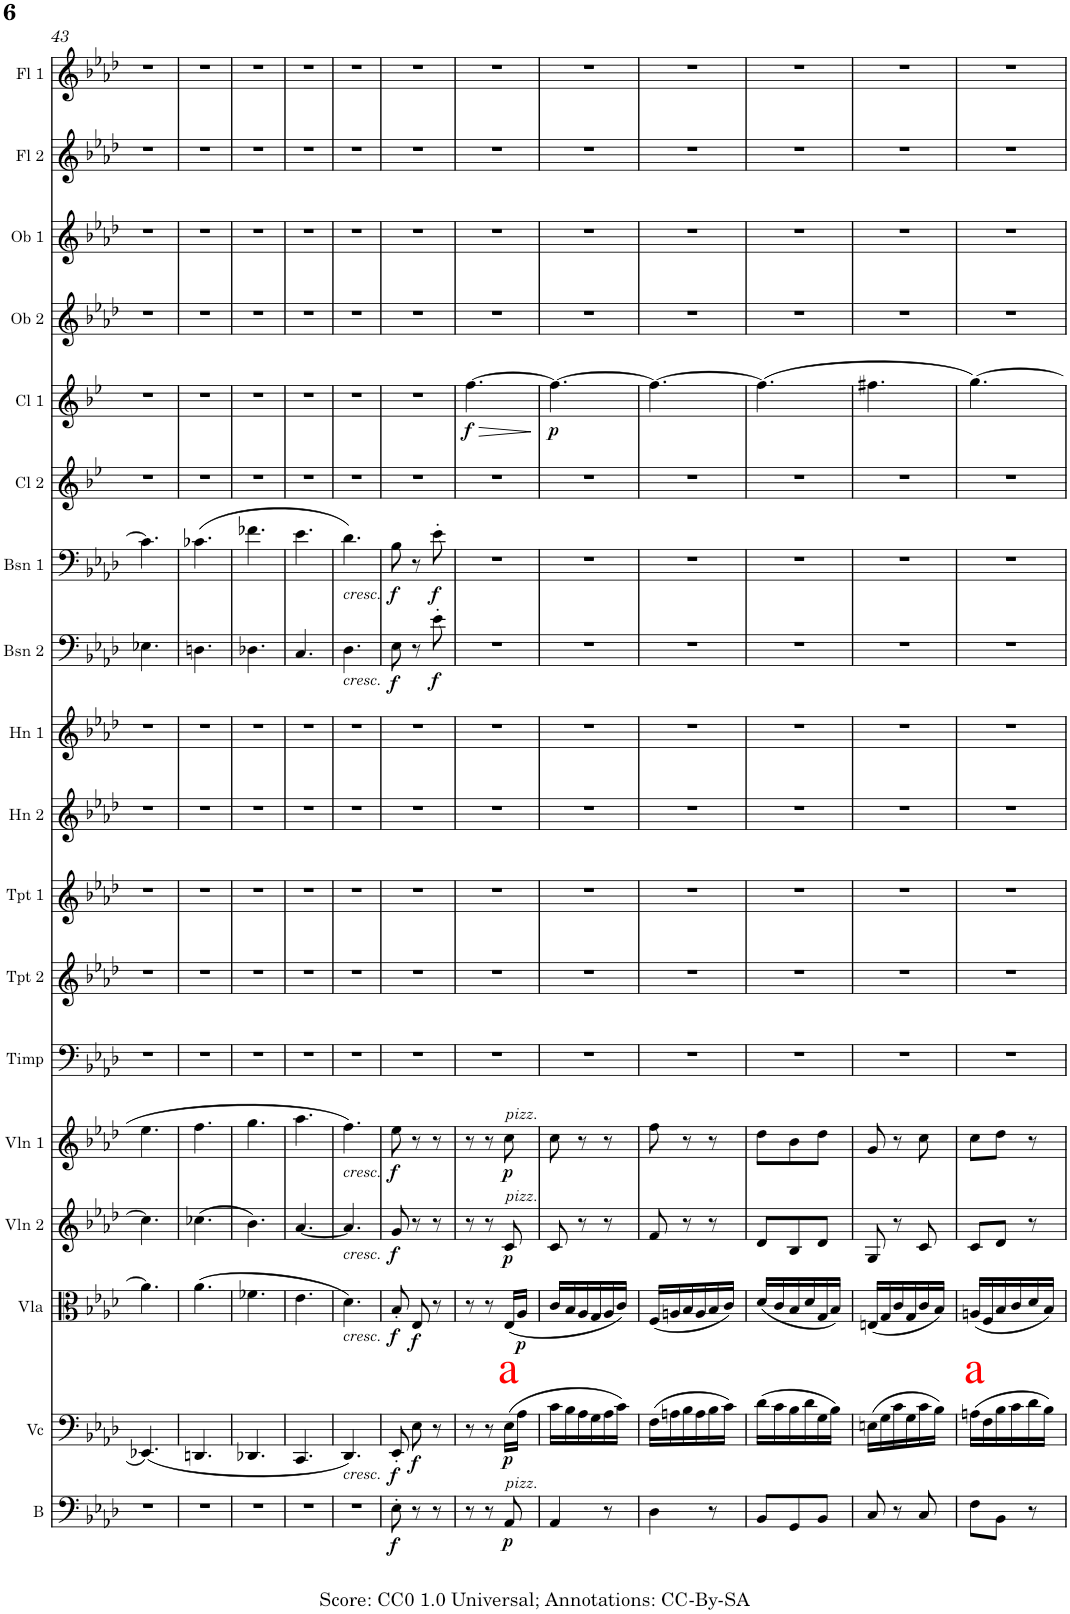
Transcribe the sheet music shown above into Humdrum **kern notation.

**kern	**dynam	**kern	**dynam	**kern	**text	**dynam	**kern	**dynam	**kern	**dynam	**kern	**kern	**kern	**kern	**kern	**kern	**dynam	**kern	**dynam	**kern	**kern	**dynam	**kern	**kern	**kern	**kern
*part18	*part18	*part17	*part17	*part16	*part16	*part16	*part15	*part15	*part14	*part14	*part13	*part12	*part11	*part10	*part9	*part8	*part8	*part7	*part7	*part6	*part5	*part5	*part4	*part3	*part2	*part1
*staff18	*staff18	*staff17	*staff17	*staff16	*staff16	*staff16	*staff15	*staff15	*staff14	*staff14	*staff13	*staff12	*staff11	*staff10	*staff9	*staff8	*staff8	*staff7	*staff7	*staff6	*staff5	*staff5	*staff4	*staff3	*staff2	*staff1
*I"Bass	*	*I"Violoncello	*	*I"Viola	*	*	*I"Violin 2	*	*I"Violin 1	*	*I"Timpani	*I"C Trumpet 2	*I"C Trumpet 1	*I"C Horn 2	*I"C Horn 1	*I"Bassoon 2	*	*I"Bassoon 1	*	*I"Bb Clarinet 2	*I"Bb Clarinet 1	*	*I"Oboe 2	*I"Oboe 1	*I"Flute 2	*I"Flute 1
*I'B	*	*I'Vc	*	*I'Vla	*	*	*I'Vln 2	*	*I'Vln 1	*	*I'Timp	*I'Tpt 2	*I'Tpt 1	*I'Hn 2	*I'Hn 1	*I'Bsn 2	*	*I'Bsn 1	*	*I'Cl 2	*I'Cl 1	*	*I'Ob 2	*I'Ob 1	*I'Fl 2	*I'Fl 1
!!LO:PB:g=z
*clefF4	*	*clefF4	*	*clefC3	*	*	*clefG2	*	*clefG2	*	*clefF4	*clefG2	*clefG2	*clefG2	*clefG2	*clefF4	*	*clefF4	*	*clefG2	*clefG2	*	*clefG2	*clefG2	*clefG2	*clefG2
*Trd7c12	*	*	*	*	*	*	*	*	*	*	*	*	*	*Trd7c12	*Trd7c12	*	*	*	*	*Trd1c2	*Trd1c2	*	*	*	*	*
*k[b-e-a-d-]	*	*k[b-e-a-d-]	*	*k[b-e-a-d-]	*	*	*k[b-e-a-d-]	*	*k[b-e-a-d-]	*	*k[b-e-a-d-]	*k[b-e-a-d-]	*k[b-e-a-d-]	*k[b-e-a-d-]	*k[b-e-a-d-]	*k[b-e-a-d-]	*	*k[b-e-a-d-]	*	*k[b-e-]	*k[b-e-]	*	*k[b-e-a-d-]	*k[b-e-a-d-]	*k[b-e-a-d-]	*k[b-e-a-d-]
*M3/8	*	*M3/8	*	*M3/8	*	*	*M3/8	*	*M3/8	*	*M3/8	*M3/8	*M3/8	*M3/8	*M3/8	*M3/8	*	*M3/8	*	*M3/8	*M3/8	*	*M3/8	*M3/8	*M3/8	*M3/8
=43	=43	=43	=43	=43	=43	=43	=43	=43	=43	=43	=43	=43	=43	=43	=43	=43	=43	=43	=43	=43	=43	=43	=43	=43	=43	=43
4.r	.	(4.EE-X/	.	4.a-\]	.	.	4.cc-\]	.	4.ee-\	.	4.r	4.r	4.r	4.r	4.r	4.E-X\	.	4.c-\]	.	4.r	4.r	.	4.r	4.r	4.r	4.r
=44	=44	=44	=44	=44	=44	=44	=44	=44	=44	=44	=44	=44	=44	=44	=44	=44	=44	=44	=44	=44	=44	=44	=44	=44	=44	=44
4.r	.	4.DDn/	.	(4.a-\	.	.	(4.cc-X\	.	4.ff\	.	4.r	4.r	4.r	4.r	4.r	4.Dn\	.	(4.c-X\	.	4.r	4.r	.	4.r	4.r	4.r	4.r
=45	=45	=45	=45	=45	=45	=45	=45	=45	=45	=45	=45	=45	=45	=45	=45	=45	=45	=45	=45	=45	=45	=45	=45	=45	=45	=45
4.r	.	4.DD-X/	.	4.f-X\	.	.	4.b-\)	.	4.gg\	.	4.r	4.r	4.r	4.r	4.r	4.D-X\	.	4.f-X\	.	4.r	4.r	.	4.r	4.r	4.r	4.r
=46	=46	=46	=46	=46	=46	=46	=46	=46	=46	=46	=46	=46	=46	=46	=46	=46	=46	=46	=46	=46	=46	=46	=46	=46	=46	=46
4.r	.	4.CC/	.	4.e-\	.	.	[4.a-/	.	4.aa-\	.	4.r	4.r	4.r	4.r	4.r	4.C/	.	4.e-\	.	4.r	4.r	.	4.r	4.r	4.r	4.r
=47	=47	=47	=47	=47	=47	=47	=47	=47	=47	=47	=47	=47	=47	=47	=47	=47	=47	=47	=47	=47	=47	=47	=47	=47	=47	=47
!	!	!	!	!	!	!	!	!	!	!	!	!	!	!	!	!	!	!LO:TX:b:i:t=cresc.	!	!	!	!	!	!	!	!
!	!	!	!	!	!	!	!	!	!	!	!	!	!	!	!	!LO:TX:b:i:t=cresc.	!	!	!	!	!	!	!	!	!	!
!	!	!	!	!	!	!	!	!	!LO:TX:b:i:t=cresc.	!	!	!	!	!	!	!	!	!	!	!	!	!	!	!	!	!
!	!	!	!	!	!	!	!LO:TX:b:i:t=cresc.	!	!	!	!	!	!	!	!	!	!	!	!	!	!	!	!	!	!	!
!	!	!	!	!LO:TX:b:i:t=cresc.	!	!	!	!	!	!	!	!	!	!	!	!	!	!	!	!	!	!	!	!	!	!
!	!	!LO:TX:b:i:t=cresc.	!	!	!	!	!	!	!	!	!	!	!	!	!	!	!	!	!	!	!	!	!	!	!	!
4.r	.	4.DD-/)	.	4.d-\)	.	.	4.a-/]	.	4.ff\	.	4.r	4.r	4.r	4.r	4.r	4.D-\	.	4.d-\)	.	4.r	4.r	.	4.r	4.r	4.r	4.r
=48	=48	=48	=48	=48	=48	=48	=48	=48	=48	=48	=48	=48	=48	=48	=48	=48	=48	=48	=48	=48	=48	=48	=48	=48	=48	=48
!	!LO:DY:b	!	!LO:DY:b	!	!	!LO:DY:b	!	!LO:DY:b	!	!LO:DY:b	!	!	!	!	!	!	!LO:DY:b	!	!LO:DY:b	!	!	!	!	!	!	!
8E-'\	f	8EE-'/	f	8B-'/	.	f	8g/	f	8ee-\	f	4.r	4.r	4.r	4.r	4.r	8E-\	f	8B-\	f	4.r	4.r	.	4.r	4.r	4.r	4.r
!	!	!	!LO:DY:b	!	!	!LO:DY:b	!	!	!	!	!	!	!	!	!	!	!	!	!	!	!	!	!	!	!	!
8r	.	8E-\	f	8E-/	.	f	8r	.	8r	.	.	.	.	.	.	8r	.	8r	.	.	.	.	.	.	.	.
!	!	!	!	!	!	!	!	!	!	!	!	!	!	!	!	!	!LO:DY:b	!	!LO:DY:b	!	!	!	!	!	!	!
8r	.	8r	.	8r	.	.	8r	.	8r	.	.	.	.	.	.	8e-'\	f	8e-'\	f	.	.	.	.	.	.	.
=49	=49	=49	=49	=49	=49	=49	=49	=49	=49	=49	=49	=49	=49	=49	=49	=49	=49	=49	=49	=49	=49	=49	=49	=49	=49	=49
!	!	!	!	!	!	!	!	!	!	!	!	!	!	!	!	!	!	!	!	!	!	!LO:DY:b	!	!	!	!
8r	.	8r	.	8r	.	.	8r	.	8r	.	4.r	4.r	4.r	4.r	4.r	4.r	.	4.r	.	4.r	[4.ff\	f	4.r	4.r	4.r	4.r
8r	.	8r	.	8r	.	.	8r	.	8r	.	.	.	.	.	.	.	.	.	.	.	.	.	.	.	.	.
!	!	!	!	!	!	!	!	!	!LO:TX:a:i:t=pizz.	!	!	!	!	!	!	!	!	!	!	!	!	!	!	!	!	!
!	!	!	!	!	!	!	!LO:TX:a:i:t=pizz.	!	!	!	!	!	!	!	!	!	!	!	!	!	!	!	!	!	!	!
!LO:TX:a:i:t=pizz.	!	!	!	!	!	!	!	!	!	!	!	!	!	!	!	!	!	!	!	!	!	!	!	!	!	!
!	!LO:DY:b	!	!LO:DY:b	!	!LO:LY:b:color=#FF0000	!	!	!LO:DY:b	!	!LO:DY:b	!	!	!	!	!	!	!	!	!	!	!	!	!	!	!	!
8AA-/	p	(16E-\LL	p	(16E-/LL	a	.	8c/	p	8cc\	p	.	.	.	.	.	.	.	.	.	.	.	.	.	.	.	.
!	!	!	!	!	!	!LO:DY:b	!	!	!	!	!	!	!	!	!	!	!	!	!	!	!	!	!	!	!	!
.	.	16A-\JJ	.	16A-/JJ	.	p	.	.	.	.	.	.	.	.	.	.	.	.	.	.	.	.	.	.	.	.
=50	=50	=50	=50	=50	=50	=50	=50	=50	=50	=50	=50	=50	=50	=50	=50	=50	=50	=50	=50	=50	=50	=50	=50	=50	=50	=50
!	!	!	!	!	!	!	!	!	!	!	!	!	!	!	!	!	!	!	!	!	!	!LO:DY:b	!	!	!	!
4AA-/	.	16c\LL	.	16c/LL	.	.	8c/	.	8cc\	.	4.r	4.r	4.r	4.r	4.r	4.r	.	4.r	.	4.r	4.ff\_	p	4.r	4.r	4.r	4.r
.	.	16B-\	.	16B-/	.	.	.	.	.	.	.	.	.	.	.	.	.	.	.	.	.	.	.	.	.	.
.	.	16A-\	.	16A-/	.	.	8r	.	8r	.	.	.	.	.	.	.	.	.	.	.	.	.	.	.	.	.
.	.	16G\	.	16G/	.	.	.	.	.	.	.	.	.	.	.	.	.	.	.	.	.	.	.	.	.	.
8r	.	16A-\	.	16A-/	.	.	8r	.	8r	.	.	.	.	.	.	.	.	.	.	.	.	.	.	.	.	.
.	.	16c\JJ)	.	16c/JJ)	.	.	.	.	.	.	.	.	.	.	.	.	.	.	.	.	.	.	.	.	.	.
=51	=51	=51	=51	=51	=51	=51	=51	=51	=51	=51	=51	=51	=51	=51	=51	=51	=51	=51	=51	=51	=51	=51	=51	=51	=51	=51
4D-\	.	(16F\LL	.	(16F/LL	.	.	8f/	.	8ff\	.	4.r	4.r	4.r	4.r	4.r	4.r	.	4.r	.	4.r	4.ff\_	.	4.r	4.r	4.r	4.r
.	.	16An\	.	16An/	.	.	.	.	.	.	.	.	.	.	.	.	.	.	.	.	.	.	.	.	.	.
.	.	16B-\	.	16B-/	.	.	8r	.	8r	.	.	.	.	.	.	.	.	.	.	.	.	.	.	.	.	.
.	.	16A\	.	16A/	.	.	.	.	.	.	.	.	.	.	.	.	.	.	.	.	.	.	.	.	.	.
8r	.	16B-\	.	16B-/	.	.	8r	.	8r	.	.	.	.	.	.	.	.	.	.	.	.	.	.	.	.	.
.	.	16c\JJ)	.	16c/JJ)	.	.	.	.	.	.	.	.	.	.	.	.	.	.	.	.	.	.	.	.	.	.
=52	=52	=52	=52	=52	=52	=52	=52	=52	=52	=52	=52	=52	=52	=52	=52	=52	=52	=52	=52	=52	=52	=52	=52	=52	=52	=52
8BB-/L	.	(16d-\LL	.	(16d-/LL	.	.	8d-/L	.	8dd-\L	.	4.r	4.r	4.r	4.r	4.r	4.r	.	4.r	.	4.r	(4.ff\]	.	4.r	4.r	4.r	4.r
.	.	16c\	.	16c/	.	.	.	.	.	.	.	.	.	.	.	.	.	.	.	.	.	.	.	.	.	.
8GG/	.	16B-\	.	16B-/	.	.	8B-/	.	8b-\	.	.	.	.	.	.	.	.	.	.	.	.	.	.	.	.	.
.	.	16d-\	.	16d-/	.	.	.	.	.	.	.	.	.	.	.	.	.	.	.	.	.	.	.	.	.	.
8BB-/J	.	16G\	.	16G/	.	.	8d-/J	.	8dd-\J	.	.	.	.	.	.	.	.	.	.	.	.	.	.	.	.	.
.	.	16B-\JJ)	.	16B-/JJ)	.	.	.	.	.	.	.	.	.	.	.	.	.	.	.	.	.	.	.	.	.	.
=53	=53	=53	=53	=53	=53	=53	=53	=53	=53	=53	=53	=53	=53	=53	=53	=53	=53	=53	=53	=53	=53	=53	=53	=53	=53	=53
8C/	.	(16En\LL	.	(16En/LL	.	.	8G/	.	8g/	.	4.r	4.r	4.r	4.r	4.r	4.r	.	4.r	.	4.r	4.ff#X\	.	4.r	4.r	4.r	4.r
.	.	16G\	.	16G/	.	.	.	.	.	.	.	.	.	.	.	.	.	.	.	.	.	.	.	.	.	.
8r	.	16c\	.	16c/	.	.	8r	.	8r	.	.	.	.	.	.	.	.	.	.	.	.	.	.	.	.	.
.	.	16G\	.	16G/	.	.	.	.	.	.	.	.	.	.	.	.	.	.	.	.	.	.	.	.	.	.
8C/	.	16c\	.	16c/	.	.	8c/	.	8cc\	.	.	.	.	.	.	.	.	.	.	.	.	.	.	.	.	.
.	.	16B-\JJ)	.	16B-/JJ)	.	.	.	.	.	.	.	.	.	.	.	.	.	.	.	.	.	.	.	.	.	.
=54	=54	=54	=54	=54	=54	=54	=54	=54	=54	=54	=54	=54	=54	=54	=54	=54	=54	=54	=54	=54	=54	=54	=54	=54	=54	=54
!	!	!	!	!	!LO:LY:b:color=#FF0000	!	!	!	!	!	!	!	!	!	!	!	!	!	!	!	!	!	!	!	!	!
8F\L	.	(16An\LL	.	(16An/LL	a	.	8c/L	.	8cc\L	.	4.r	4.r	4.r	4.r	4.r	4.r	.	4.r	.	4.r	[4.gg\)	.	4.r	4.r	4.r	4.r
.	.	16F\	.	16F/	.	.	.	.	.	.	.	.	.	.	.	.	.	.	.	.	.	.	.	.	.	.
8BB-\J	.	16B-\	.	16B-/	.	.	8d-/J	.	8dd-\J	.	.	.	.	.	.	.	.	.	.	.	.	.	.	.	.	.
.	.	16c\	.	16c/	.	.	.	.	.	.	.	.	.	.	.	.	.	.	.	.	.	.	.	.	.	.
8r	.	16d-\	.	16d-/	.	.	8r	.	8r	.	.	.	.	.	.	.	.	.	.	.	.	.	.	.	.	.
.	.	16B-\JJ)	.	16B-/JJ)	.	.	.	.	.	.	.	.	.	.	.	.	.	.	.	.	.	.	.	.	.	.
=	=	=	=	=	=	=	=	=	=	=	=	=	=	=	=	=	=	=	=	=	=	=	=	=	=	=
*-	*-	*-	*-	*-	*-	*-	*-	*-	*-	*-	*-	*-	*-	*-	*-	*-	*-	*-	*-	*-	*-	*-	*-	*-	*-	*-
